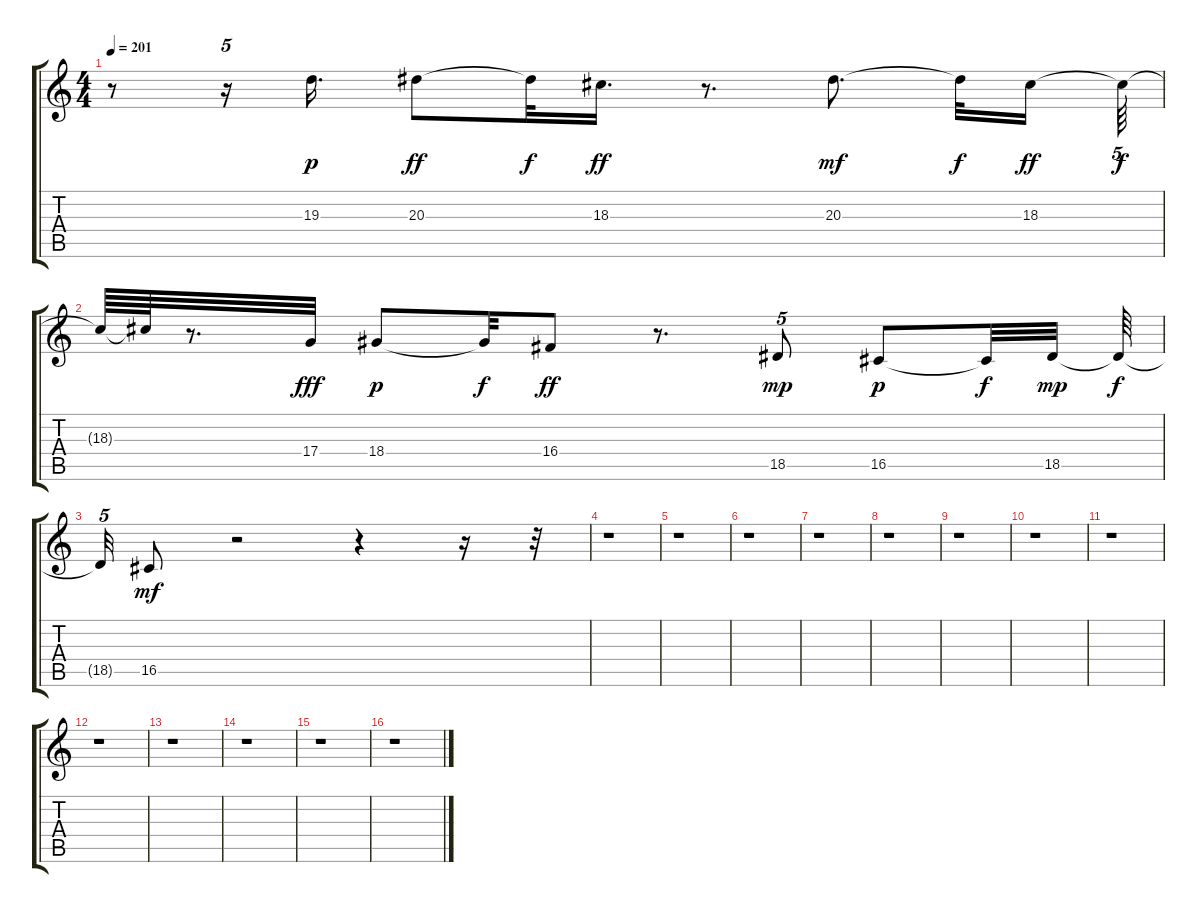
\track "" {instrument trumpet}
\staff {score tabs}
\tuning (E4 B3 G3 D3 A2 E2) {hide}
\ts (4 4)
\tempo 201
\clef g2
\ks c
r.8{dy f} r.16{tu (5 4)} 19.3.16{d dy p} 20.3.8{dy ff} 20.3{t}.32{dy f} 18.3.16{d dy ff} r.8{d} 20.3.8{d dy mf} 20.3{t}.32{dy f} 18.3.16{dy ff} 18.3{t}.64{tu (5 4) dy f} |
18.3{t}.64 18.3{t}.64 r.8{d} 17.4.32{dy fff} 18.4.8{dy p} 18.4{t}.32{dy f} 16.4.8{dy ff} r.8{d} 18.5.8{tu (5 4) dy mp} 16.5.8{dy p} 16.5{t}.32{dy f} 18.5.32{dy mp} 18.5{t}.64{dy f} |
18.5{t}.32{tu (5 4)} 16.5.8{dy mf} r.2 r.4 r.16 r.32 |
r.1 |
r.1 |
r.1 |
r.1 |
r.1 |
r.1 |
r.1 |
r.1 |
r.1 |
r.1 |
r.1 |
r.1 |
r.1
